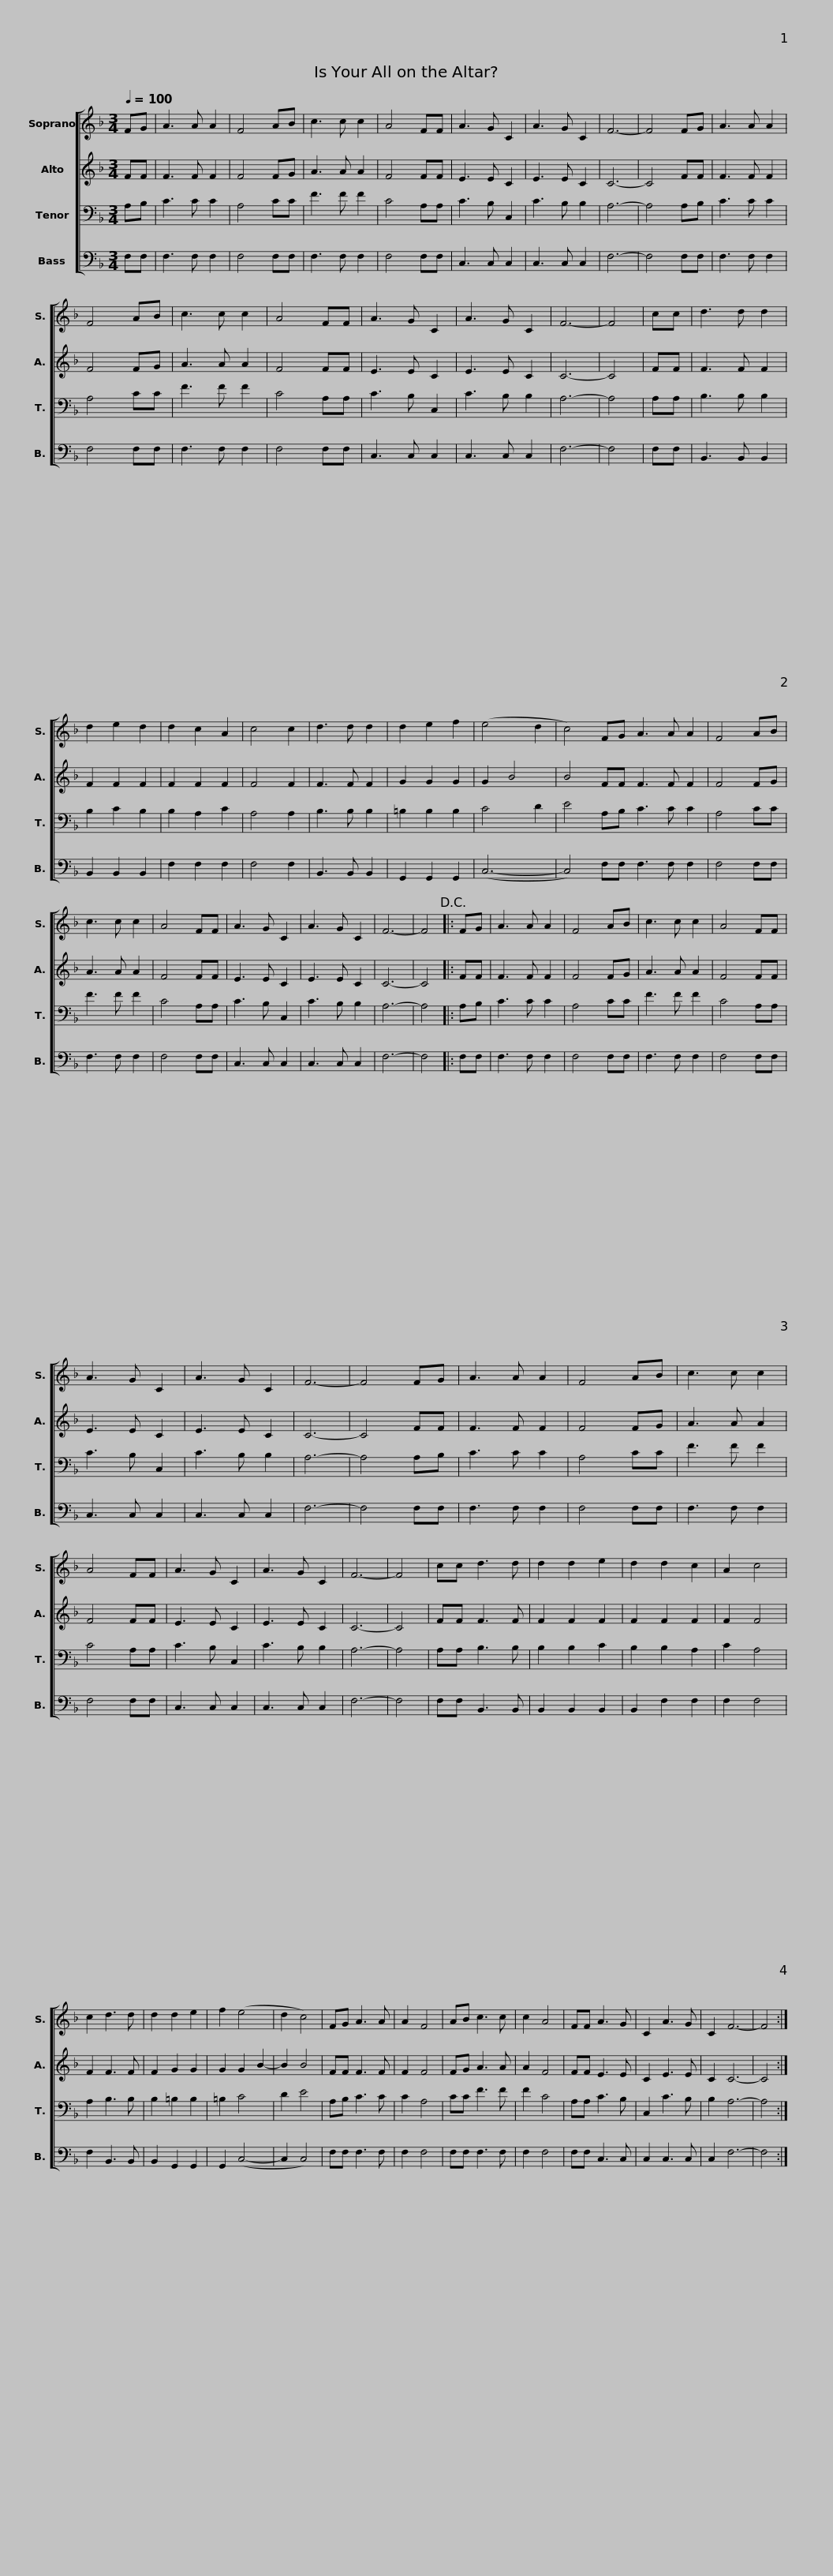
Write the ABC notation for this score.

X:1
%%score [ 1 2 3 4 ]
L:1/8
Q:1/4=100
M:3/4
I:linebreak $
K:F
V:1 treble
V:2 treble
V:3 bass
V:4 bass
V:1
 FG | A3 A A2 | F4 AB | c3 c c2 | A4 FF | %5
 A3 G C2 | A3 G C2 | F6- | F4 FG | A3 A A2 |$ %10
 F4 AB | c3 c c2 | A4 FF | A3 G C2 | A3 G C2 | %15
 F6- | F4 | cc | d3 d d2 | d2 e2 d2 | %20
 d2 c2 A2 | c4 c2 |$ d3 d d2 | d2 e2 f2 | (e4 d2 | %25
 c4) FG A3 A A2 | F4 AB | c3 c c2 | A4 FF | A3 G C2 | %30
 A3 G C2 | F6- |$ F4!D.C.! |: FG | A3 A A2 | %35
 F4 AB | c3 c c2 | A4 FF | A3 G C2 | A3 G C2 | %40
 F6- | F4 FG | A3 A A2 |$ F4 AB | c3 c c2 | %45
 A4 FF | A3 G C2 | A3 G C2 | F6- | F4 | %50
 cc d3 d | d2 d2 e2 | d2 d2 c2 | A2 c4 |$ c2 d3 d | %55
 d2 d2 e2 | f2 (e4 | d2 c4) | FG A3 A | A2 F4 | %60
 AB c3 c | c2 A4 | FF A3 G | C2 A3 G |$ C2 F6- | %65
 F4 :| %66
V:2
 FF | F3 F F2 | F4 FG | A3 A A2 | F4 FF | %5
 E3 E C2 | E3 E C2 | C6- | C4 FF | F3 F F2 |$ %10
 F4 FG | A3 A A2 | F4 FF | E3 E C2 | E3 E C2 | %15
 C6- | C4 | FF | F3 F F2 | F2 F2 F2 | %20
 F2 F2 F2 | F4 F2 |$ F3 F F2 | G2 G2 G2 | G2 B4 | %25
 B4 FF F3 F F2 | F4 FG | A3 A A2 | F4 FF | E3 E C2 | %30
 E3 E C2 | C6- |$ C4 |: FF | F3 F F2 | %35
 F4 FG | A3 A A2 | F4 FF | E3 E C2 | E3 E C2 | %40
 C6- | C4 FF | F3 F F2 |$ F4 FG | A3 A A2 | %45
 F4 FF | E3 E C2 | E3 E C2 | C6- | C4 | %50
 FF F3 F | F2 F2 F2 | F2 F2 F2 | F2 F4 |$ F2 F3 F | %55
 F2 G2 G2 | G2 G2 B2- | B2 B4 | FF F3 F | F2 F4 | %60
 FG A3 A | A2 F4 | FF E3 E | C2 E3 E |$ C2 C6- | %65
 C4 :| %66
V:3
 A,B, | C3 C C2 | A,4 CC | F3 F F2 | C4 A,A, | %5
 C3 B, C,2 | C3 B, B,2 | A,6- | A,4 A,B, | C3 C C2 |$ %10
 A,4 CC | F3 F F2 | C4 A,A, | C3 B, C,2 | C3 B, B,2 | %15
 A,6- | A,4 | A,A, | B,3 B, B,2 | B,2 C2 B,2 | %20
 B,2 A,2 C2 | A,4 A,2 |$ B,3 B, B,2 | =B,2 B,2 B,2 | C4 D2 | %25
 E4 A,B, C3 C C2 | A,4 CC | F3 F F2 | C4 A,A, | C3 B, C,2 | %30
 C3 B, B,2 | A,6- |$ A,4 |: A,B, | C3 C C2 | %35
 A,4 CC | F3 F F2 | C4 A,A, | C3 B, C,2 | C3 B, B,2 | %40
 A,6- | A,4 A,B, | C3 C C2 |$ A,4 CC | F3 F F2 | %45
 C4 A,A, | C3 B, C,2 | C3 B, B,2 | A,6- | A,4 | %50
 A,A, B,3 B, | B,2 B,2 C2 | B,2 B,2 A,2 | C2 A,4 |$ A,2 B,3 B, | %55
 B,2 =B,2 B,2 | =B,2 C4 | D2 E4 | A,B, C3 C | C2 A,4 | %60
 CC F3 F | F2 C4 | A,A, C3 B, | C,2 C3 B, |$ B,2 A,6- | %65
 A,4 :| %66
V:4
 F,F, | F,3 F, F,2 | F,4 F,F, | F,3 F, F,2 | F,4 F,F, | %5
 C,3 C, C,2 | C,3 C, C,2 | F,6- | F,4 F,F, | F,3 F, F,2 |$ %10
 F,4 F,F, | F,3 F, F,2 | F,4 F,F, | C,3 C, C,2 | C,3 C, C,2 | %15
 F,6- | F,4 | F,F, | B,,3 B,, B,,2 | B,,2 B,,2 B,,2 | %20
 F,2 F,2 F,2 | F,4 F,2 |$ B,,3 B,, B,,2 | G,,2 G,,2 G,,2 | (C,6- | %25
 C,4) F,F, F,3 F, F,2 | F,4 F,F, | F,3 F, F,2 | F,4 F,F, | C,3 C, C,2 | %30
 C,3 C, C,2 | F,6- |$ F,4 |: F,F, | F,3 F, F,2 | %35
 F,4 F,F, | F,3 F, F,2 | F,4 F,F, | C,3 C, C,2 | C,3 C, C,2 | %40
 F,6- | F,4 F,F, | F,3 F, F,2 |$ F,4 F,F, | F,3 F, F,2 | %45
 F,4 F,F, | C,3 C, C,2 | C,3 C, C,2 | F,6- | F,4 | %50
 F,F, B,,3 B,, | B,,2 B,,2 B,,2 | B,,2 F,2 F,2 | F,2 F,4 |$ F,2 B,,3 B,, | %55
 B,,2 G,,2 G,,2 | G,,2 (C,4- | C,2 C,4) | F,F, F,3 F, | F,2 F,4 | %60
 F,F, F,3 F, | F,2 F,4 | F,F, C,3 C, | C,2 C,3 C, |$ C,2 F,6- | %65
 F,4 :| %66
